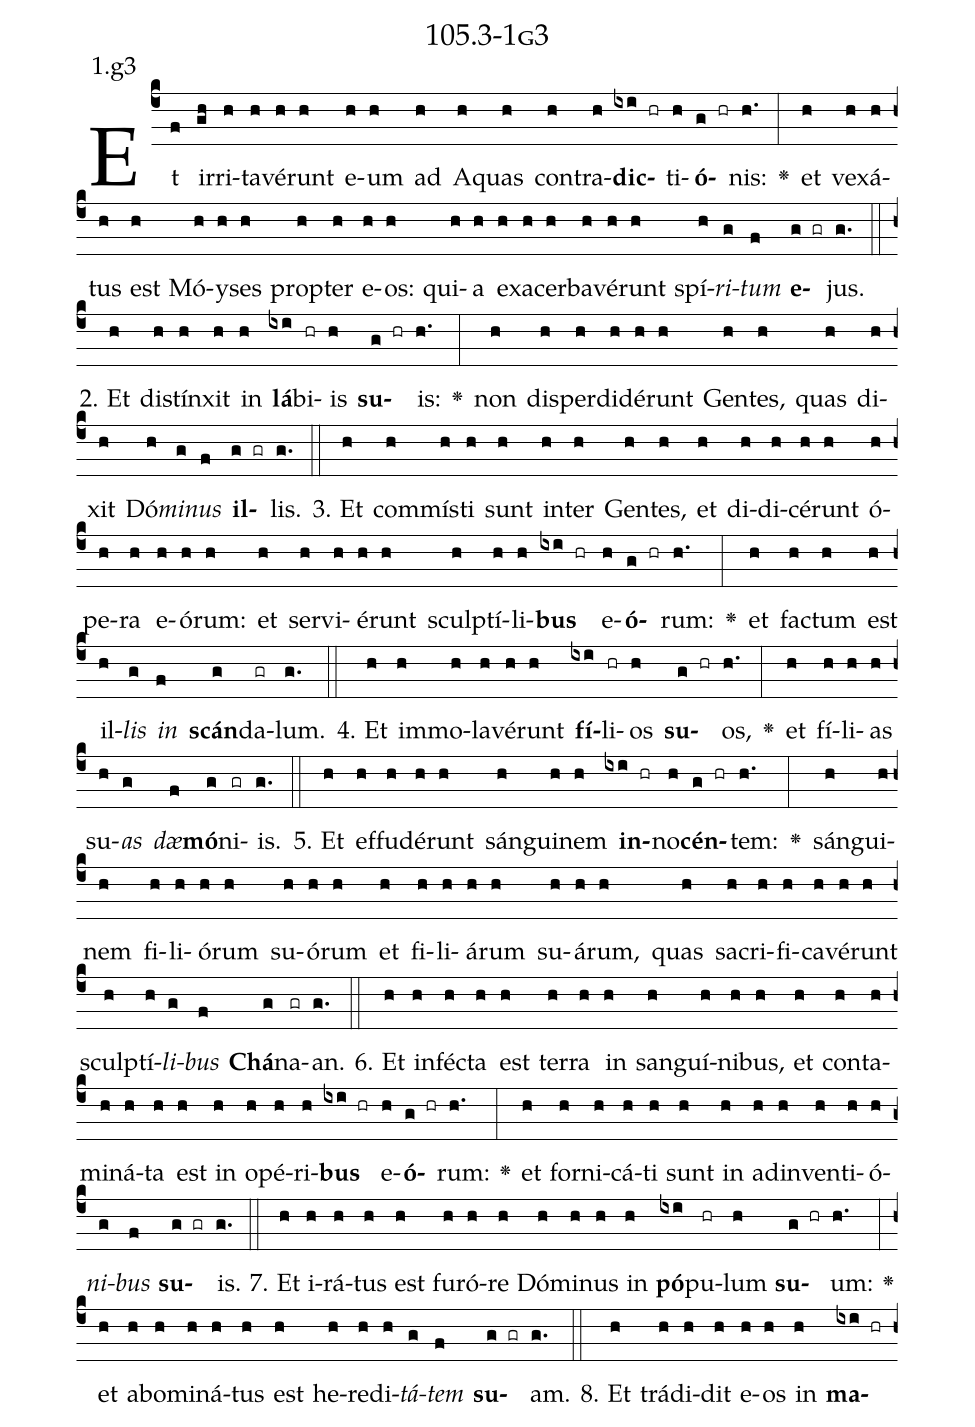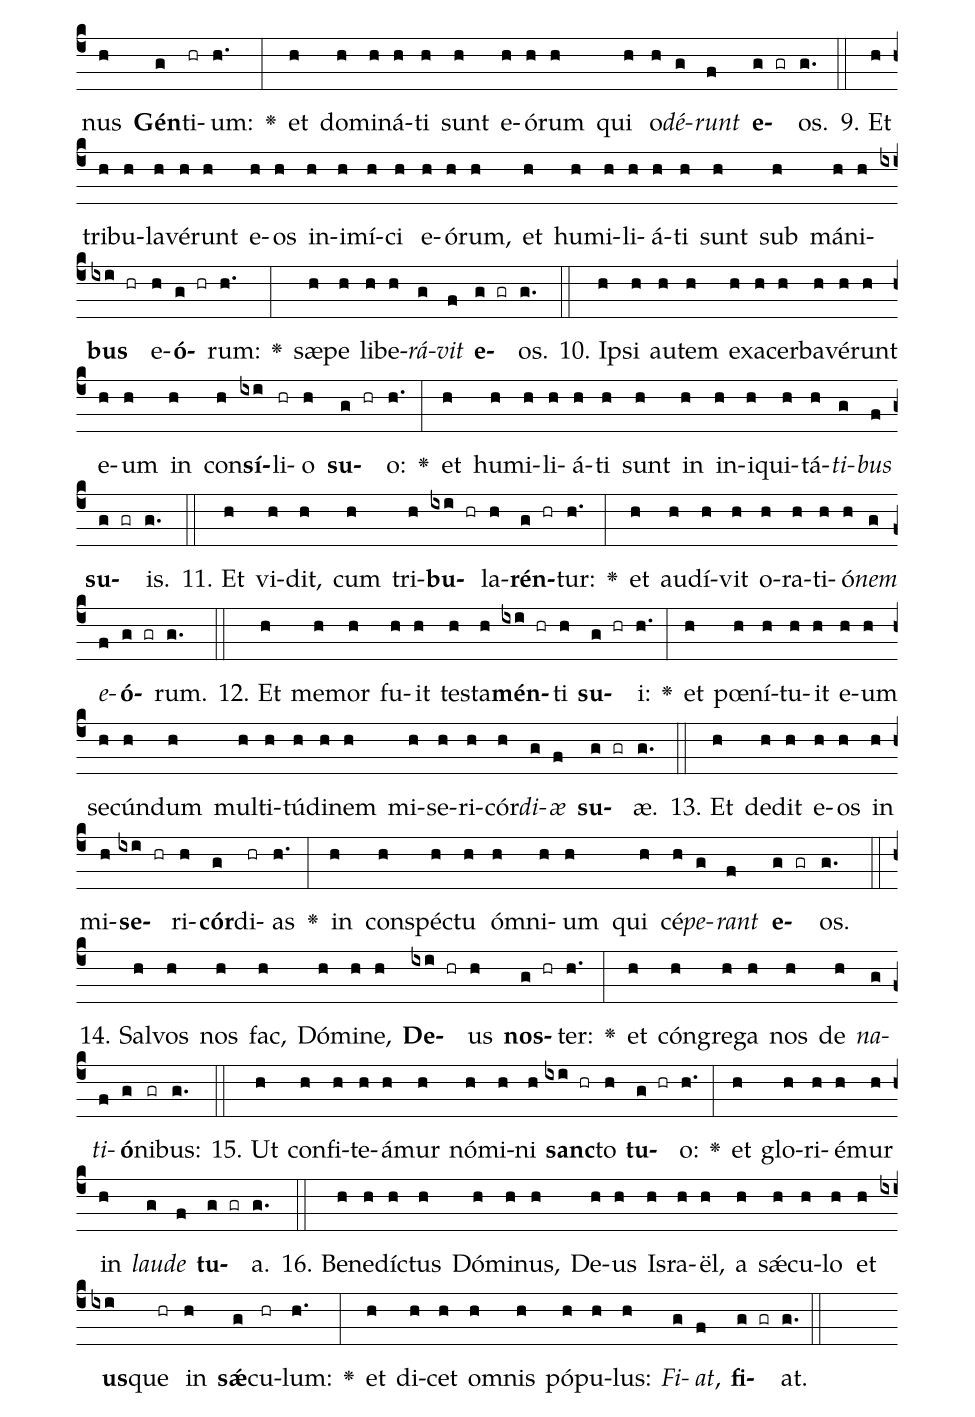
name: 105.3-1g3;
annotation: 1.g3;
%%
(c4)Et(f) ir(gh)ri(h)ta(h)vé(h)runt(h) e(h)um(h) ad(h) A(h)quas(h) con(h)tra(h)<b>dic</b>(ixi hr)ti(h)<b>ó</b>(g hr)nis:(h.) <v>\greheightstar</v>(:) et(h) ve(h)xá(h)tus(h) est(h) Mó(h)y(h)ses(h) prop(h)ter(h) e(h)os:(h) qui(h)a(h) ex(h)a(h)cer(h)ba(h)vé(h)runt(h) spí(h)<i>ri</i>(g)<i>tum</i>(f) <b>e</b>(g gr)jus.(g.) (::)
2. Et(h) di(h)stín(h)xit(h) in(h) <b>lá</b>(ixi)bi(hr)is(h) <b>su</b>(g hr)is:(h.) <v>\greheightstar</v>(:) non(h) dis(h)per(h)di(h)dé(h)runt(h) Gen(h)tes,(h) quas(h) di(h)xit(h) Dó(h)<i>mi</i>(g)<i>nus</i>(f) <b>il</b>(g gr)lis.(g.) (::)
3. Et(h) com(h)mís(h)ti(h) sunt(h) in(h)ter(h) Gen(h)tes,(h) et(h) di(h)di(h)cé(h)runt(h) ó(h)pe(h)ra(h) e(h)ó(h)rum:(h) et(h) ser(h)vi(h)é(h)runt(h) sculp(h)tí(h)li(h)<b>bus</b>(ixi hr) e(h)<b>ó</b>(g hr)rum:(h.) <v>\greheightstar</v>(:) et(h) fac(h)tum(h) est(h) il(h)<i>lis</i>(g) <i>in</i>(f) <b>scán</b>(g)da(gr)lum.(g.) (::)
4. Et(h) im(h)mo(h)la(h)vé(h)runt(h) <b>fí</b>(ixi)li(hr)os(h) <b>su</b>(g hr)os,(h.) <v>\greheightstar</v>(:) et(h) fí(h)li(h)as(h) su(h)<i>as</i>(g) <i>dæ</i>(f)<b>mó</b>(g)ni(gr)is.(g.) (::)
5. Et(h) ef(h)fu(h)dé(h)runt(h) sán(h)gui(h)nem(h) <b>in</b>(ixi hr)no(h)<b>cén</b>(g hr)tem:(h.) <v>\greheightstar</v>(:) sán(h)gui(h)nem(h) fi(h)li(h)ó(h)rum(h) su(h)ó(h)rum(h) et(h) fi(h)li(h)á(h)rum(h) su(h)á(h)rum,(h) quas(h) sa(h)cri(h)fi(h)ca(h)vé(h)runt(h) sculp(h)tí(h)<i>li</i>(g)<i>bus</i>(f) <b>Chá</b>(g)na(gr)an.(g.) (::)
6. Et(h) in(h)féc(h)ta(h) est(h) ter(h)ra(h) in(h) san(h)guí(h)ni(h)bus,(h) et(h) con(h)ta(h)mi(h)ná(h)ta(h) est(h) in(h) o(h)pé(h)ri(h)<b>bus</b>(ixi hr) e(h)<b>ó</b>(g hr)rum:(h.) <v>\greheightstar</v>(:) et(h) for(h)ni(h)cá(h)ti(h) sunt(h) in(h) ad(h)in(h)ven(h)ti(h)ó(h)<i>ni</i>(g)<i>bus</i>(f) <b>su</b>(g gr)is.(g.) (::)
7. Et(h) i(h)rá(h)tus(h) est(h) fu(h)ró(h)re(h) Dó(h)mi(h)nus(h) in(h) <b>pó</b>(ixi)pu(hr)lum(h) <b>su</b>(g hr)um:(h.) <v>\greheightstar</v>(:) et(h) ab(h)o(h)mi(h)ná(h)tus(h) est(h) he(h)re(h)di(h)<i>tá</i>(g)<i>tem</i>(f) <b>su</b>(g gr)am.(g.) (::)
8. Et(h) trá(h)di(h)dit(h) e(h)os(h) in(h) <b>ma</b>(ixi hr)nus(h) <b>Gén</b>(g)ti(hr)um:(h.) <v>\greheightstar</v>(:) et(h) do(h)mi(h)ná(h)ti(h) sunt(h) e(h)ó(h)rum(h) qui(h) o(h)<i>dé</i>(g)<i>runt</i>(f) <b>e</b>(g gr)os.(g.) (::)
9. Et(h) tri(h)bu(h)la(h)vé(h)runt(h) e(h)os(h) in(h)i(h)mí(h)ci(h) e(h)ó(h)rum,(h) et(h) hu(h)mi(h)li(h)á(h)ti(h) sunt(h) sub(h) má(h)ni(h)<b>bus</b>(ixi hr) e(h)<b>ó</b>(g hr)rum:(h.) <v>\greheightstar</v>(:) sæ(h)pe(h) li(h)be(h)<i>rá</i>(g)<i>vit</i>(f) <b>e</b>(g gr)os.(g.) (::)
10. Ip(h)si(h) au(h)tem(h) ex(h)a(h)cer(h)ba(h)vé(h)runt(h) e(h)um(h) in(h) con(h)<b>sí</b>(ixi)li(hr)o(h) <b>su</b>(g hr)o:(h.) <v>\greheightstar</v>(:) et(h) hu(h)mi(h)li(h)á(h)ti(h) sunt(h) in(h) in(h)i(h)qui(h)tá(h)<i>ti</i>(g)<i>bus</i>(f) <b>su</b>(g gr)is.(g.) (::)
11. Et(h) vi(h)dit,(h) cum(h) tri(h)<b>bu</b>(ixi hr)la(h)<b>rén</b>(g hr)tur:(h.) <v>\greheightstar</v>(:) et(h) au(h)dí(h)vit(h) o(h)ra(h)ti(h)ó(h)<i>nem</i>(g) <i>e</i>(f)<b>ó</b>(g gr)rum.(g.) (::)
12. Et(h) me(h)mor(h) fu(h)it(h) tes(h)ta(h)<b>mén</b>(ixi hr)ti(h) <b>su</b>(g hr)i:(h.) <v>\greheightstar</v>(:) et(h) pœ(h)ní(h)tu(h)it(h) e(h)um(h) se(h)cún(h)dum(h) mul(h)ti(h)tú(h)di(h)nem(h) mi(h)se(h)ri(h)cór(h)<i>di</i>(g)<i>æ</i>(f) <b>su</b>(g gr)æ.(g.) (::)
13. Et(h) de(h)dit(h) e(h)os(h) in(h) mi(h)<b>se</b>(ixi hr)ri(h)<b>cór</b>(g)di(hr)as(h.) <v>\greheightstar</v>(:) in(h) con(h)spéc(h)tu(h) óm(h)ni(h)um(h) qui(h) cé(h)<i>pe</i>(g)<i>rant</i>(f) <b>e</b>(g gr)os.(g.) (::)
14. Sal(h)vos(h) nos(h) fac,(h) Dó(h)mi(h)ne,(h) <b>De</b>(ixi hr)us(h) <b>nos</b>(g hr)ter:(h.) <v>\greheightstar</v>(:) et(h) cón(h)gre(h)ga(h) nos(h) de(h) <i>na</i>(g)<i>ti</i>(f)<b>ó</b>(g)ni(gr)bus:(g.) (::)
15. Ut(h) con(h)fi(h)te(h)á(h)mur(h) nó(h)mi(h)ni(h) <b>sanc</b>(ixi hr)to(h) <b>tu</b>(g hr)o:(h.) <v>\greheightstar</v>(:) et(h) glo(h)ri(h)é(h)mur(h) in(h) <i>lau</i>(g)<i>de</i>(f) <b>tu</b>(g gr)a.(g.) (::)
16. Be(h)ne(h)díc(h)tus(h) Dó(h)mi(h)nus,(h) De(h)us(h) Is(h)ra(h)ël,(h) a(h) sǽ(h)cu(h)lo(h) et(h) <b>us</b>(ixi)que(hr) in(h) <b>sǽ</b>(g)cu(hr)lum:(h.) <v>\greheightstar</v>(:) et(h) di(h)cet(h) om(h)nis(h) pó(h)pu(h)lus:(h) <i>Fi</i>(g)<i>at</i>,(f) <b>fi</b>(g gr)at.(g.) (::)
